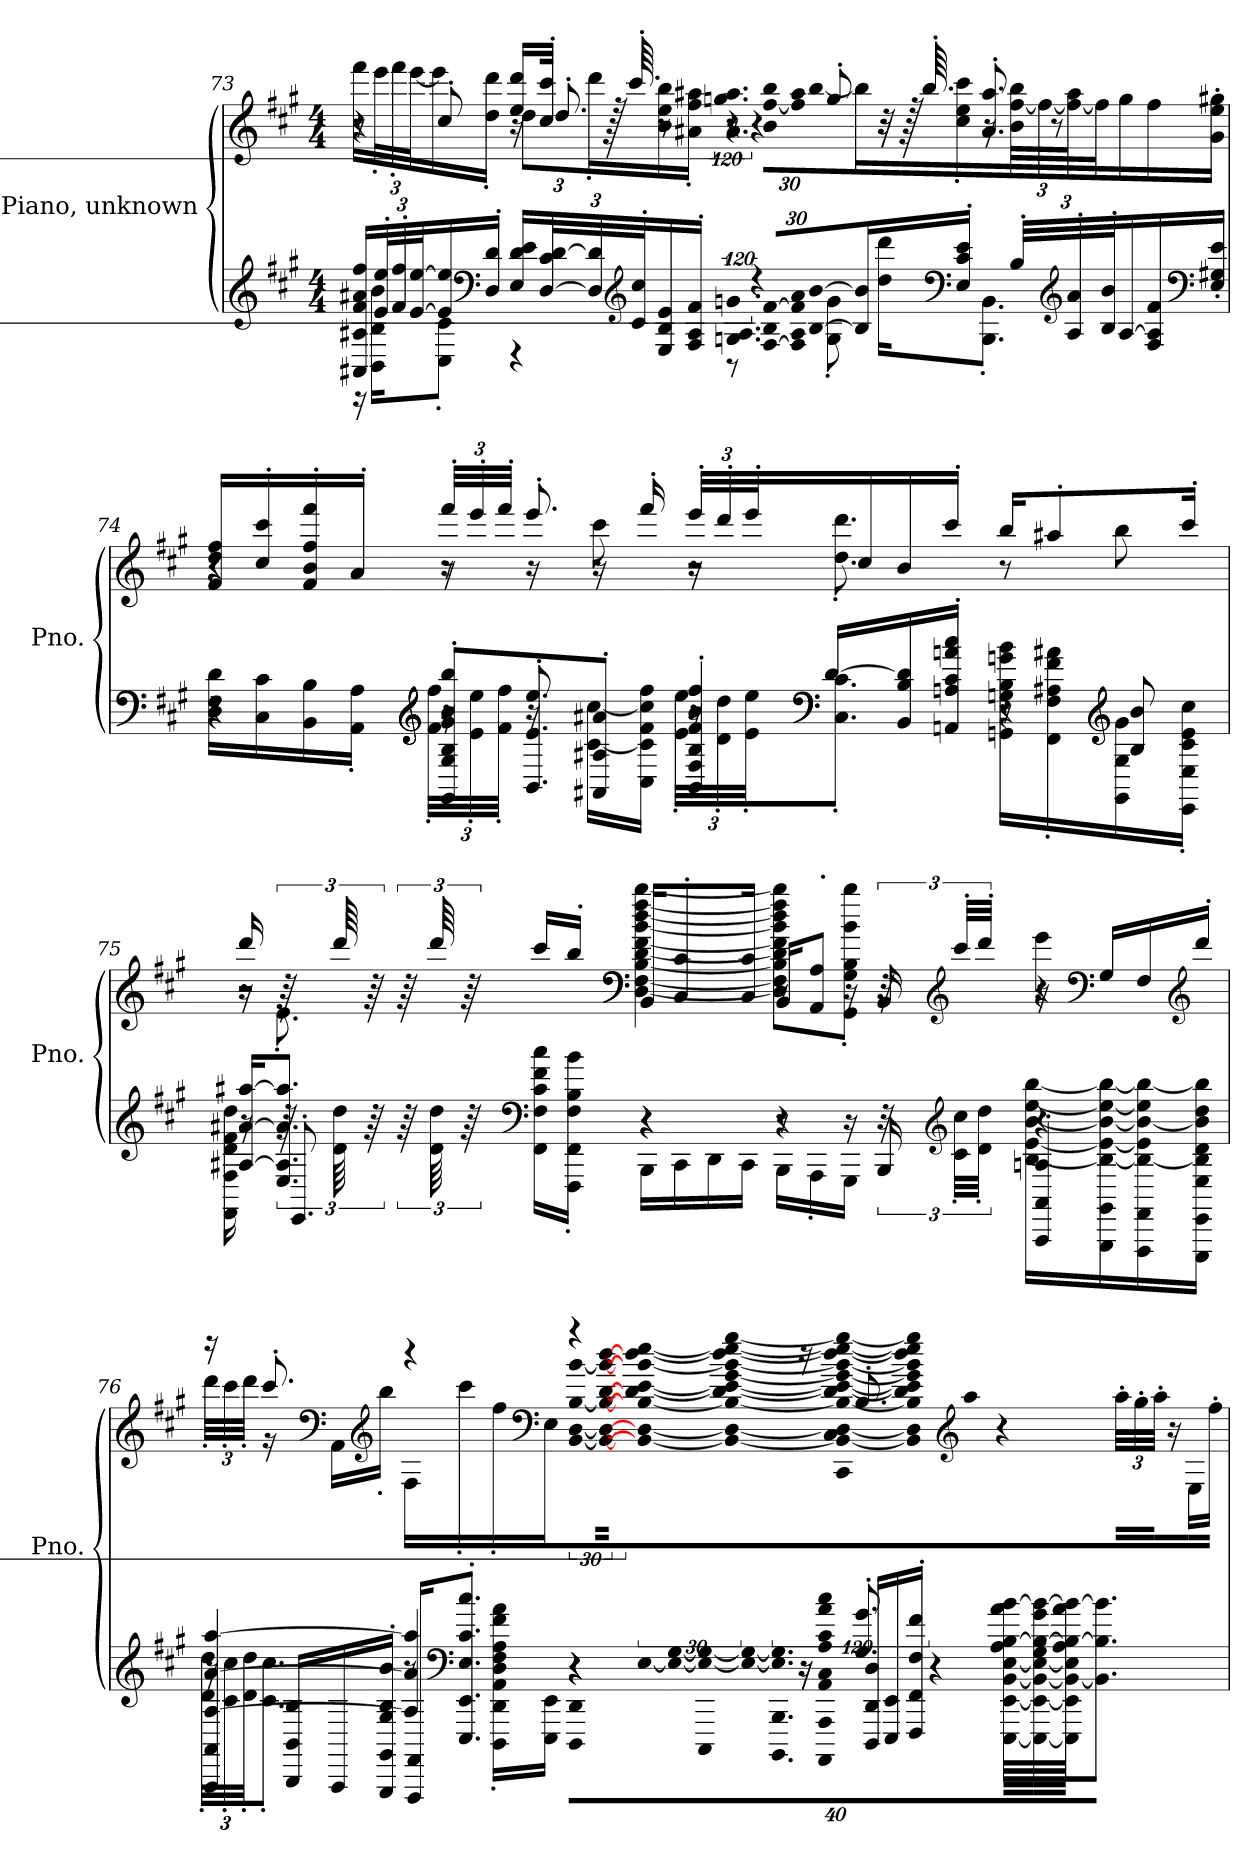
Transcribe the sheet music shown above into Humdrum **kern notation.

**kern	**kern
*part1	*part1
*staff2	*staff1
*I"Piano, unknown	*
*I'Pno.	*
!!LO:LB:g=z
*clefG2	*clefG2
*k[f#c#g#]	*k[f#c#g#]
*M4/4	*M4/4
=73	=73
*^	*^
*	*	*	*^
16AA#X/ 16A#X/ 16f#/ 16a#X/ 16ff#/LL	16r	8r	16fff#\LL	4r
*Xbrackettup	*	*	*Xbrackettup	*
48e/' 48ee/'L	16BB\ 16B\ 16b\KL	.	48eee'\L	.
48f#/' 48ff#/'	.	.	48fff#'\	.
[48e/ [48ee/J	.	.	[48eee\J	.
16e/] 16ee/]	8C#\' 8c#\'J	8cc#'/	16eee\]	.
*clefF4	*	*	*	*
16D/' 16d/'JJ	.	.	16dd\' 16ddd\'JJ	.
16E/ 16d/ 16e/LL	4r	16ee/ 16ddd/LL	12dd\L	16r
[48D/ 48c#/ [48d/L	.	32cc#/' 32ccc#/'JJk	.	8.dd'/
48D/] 48d/]	.	.	24ddd'\L	.
.	.	128r	.	.
.	.	64.ccc#'/	.	.
*clefG2	*	*	*	*
48c#/' 48cc#/'J	.	.	.	.
16E/ 16B/ 16e/	.	8r	16b\ 16ee\ 16bb\	.
16F#/' 16A#/' 16f#/'JJ	.	.	16a#X\' 16ff#\' 16aa#X\'JJ	.
*brackettup	*	*	*	*
!LO:N:vis=32.	!	!	!	!
*	*	*	*brackettup	*
!	!	!	!LO:N:vis=32.	!
1920%103Gn/ 1920%103A#/ 1920%103gn/	8r	8r	1920%103a#\ 1920%103ggn\ 1920%103aa#\	4r
!LO:N:vis=128	!	!	!LO:N:vis=128	!
1920%17r	.	.	1920%17r	.
!LO:N:vis=256	!	!	!LO:N:vis=256	!
[1920%17F#/ 1920%17B/ [1920%17f#/KLLLL	.	.	1920%17b\ [1920%17ff#\ 1920%17bb\KLLLL	.
!LO:N:vis=64	!	!	!LO:N:vis=64	!
960%17F#/] 960%17A#/ 960%17f#/] 960%17a#/J	.	.	960%17ff#\] 960%17aa#\J	.
!LO:N:vis=32	!	!	!LO:N:vis=32	!
[640%23B/ [640%23b/J	.	.	[640%23bb\J	.
16B/] 16b/]	8G\' 8g\'	8gg'/	16bb\]	.
*clefF4	*	*	*	*
16E/' 16c#/' 16e/'JJ	.	.	16cc#\' 16ee\' 16ccc#\'	.
*Xbrackettup	*	*	*Xbrackettup	*
48B'/LLL	16F#\ 16f#\KL	32r	96b\ [96ff#\ 96bb\LL	16r
.	.	.	96ff#\_	.
*clefG2	*	*	*	*
48A#/' 48a#/'	.	.	96ff#\_ 96aa#\J	.
.	.	128r	32ff#\J]	.
.	.	64.bb'/	.	.
48B/' 48b/'J	.	.	.	.
[16A#/	8.G\' 8.g\'J	16r	16gg\	8.a#/' 8.aa#/'
16F#/ 16A#/] 16f#/	.	8r	16ff#\	.
*clefF4	*	*	*	*
16E/' 16G#X/' 16e/'JJ	.	.	16g#\' 16ee\' 16gg#X\'JJ	.
!!LO:LB:g=z	!!	!!
=74	=74	=74	=74	=74
*	*^	*	*	*
4r	16D\ 16F#\ 16d\LL	4r	4r	4r	16f#/ 16dd/ 16ff#/LL
.	16C#\ 16c#\	.	.	.	16cc#/' 16ccc#/'
.	16BB\ 16B\	.	.	.	16f#/' 16b/' 16ff#/' 16fff#/'
.	16AA\' 16A\'JJ	.	.	.	16a'/JJ
*clefG2	*	*	*	*	*
8GG#/' 8G#/' 8B/' 8g#/' 8b/' 8bb/'L	48f#\' 48ff#\'LLL	16r	16r	8r	48fff#'/LLL
.	48e\' 48ee\'	.	.	.	48eee'/
.	48f#\' 48ff#\'JJJ	.	.	.	48fff#'/JJJ
.	16r	8.BB/' 8.e/' 8.ee/'	8.eee'/	.	16r
8AA#X/' 8A#X/' 8a#X/'J	[16c#\ [16cc#\LL	.	.	8ccc#\	16r
.	16C#\ 16c#\] 16f#\ 16cc#\] 16ff#\JJ	.	.	.	16fff#'/
4BB/' 4F#/' 4B/' 4f#/' 4b/' 4ff#/'	48e\' 48ee\'LLL	16r	2r	16r	48eee'/LLL
.	48d\' 48dd\'	.	.	.	48ddd'/
.	48e\' 48ee\'JJ	.	.	.	48eee'/J
*clefF4	*	*	*	*	*
.	8.C#\' 8.c#\'J	[16d/LL	.	8.dd\' 8.ddd\'	16cc#/
.	.	16BB/ 16B/ 16d/]	.	.	16b/
.	.	16AAn/' 16An/' 16c#/' 16an/' 16cc#/'JJ	.	.	16ccc#'/JJ
4r	16GGn\ 16Gn\ 16B\ 16gn\ 16b\LL	8r	.	8r	16bb/KL
.	16FF#\' 16F#\' 16A#X\' 16f#\' 16a#X\'	.	.	.	8aa#X'/
*clefG2	*	*	*	*	*
.	16GG\ 16G\ 16g\	8B/ 8b/	.	8bb\	.
.	16EE\' 16E\' 16c#\' 16e\' 16cc#\'JJ	.	.	.	16ccc#'/Jk
!!LO:LB:g=z	!!	!!
=75	=75	=75	=75	=75	=75
[16A#X/ [16a#X/ [16aa#X/KL	16FF#\ 16F#\ 16d\ 16f#\ 16dd\	16r	16ddd/	16r	2r
*	*brackettup	*	*brackettup	*	*
8.E/ 8.A#/] 8.a#/] 8.aa#/]J	96r	8.EE'/	96r	8.e'\	.
.	96d\ 96dd\	.	96ddd/	.	.
.	96r	.	96r	.	.
.	96r	.	96r	.	.
.	96d\ 96dd\	.	96ddd/	.	.
.	96r	.	96r	.	.
*clefF4	*	*	*	*	*
.	16FF#\ 16F#\ 16c#\ 16f#\ 16cc#\LL	.	16ccc#/LL	.	.
.	16FFF#\' 16FF#\' 16F#\' 16B\' 16b\'JJ	.	16bb'/JJ	.	.
*	*	*	*clefF4	*	*
4r	16BBB\LL	4r	16BB/KL	[4D\ [4F#\ [4B\ [4d\ [4f#\ [4b\ [4dd\ [4ff#\ [4bb\	.
.	16CC#\	.	8C#/' 8c#/'	.	.
.	16DD\	.	.	.	.
.	16CC#\JJ	.	16C#/ 16c#/Jk	.	.
4r	16BBB\LL	8r	16BB/KL	8D\] 8F#\] 8B\] 8d\] 8f#\] 8b\] 8dd\] 8ff#\] 8bb\]L	8r
.	16AAA'\	.	8AA/' 8A/'J	.	.
.	16GGG#\JJ	16r	.	8GG#\' 8G#\' 8B\' 8b\' 8bb\'J	16r
.	48r	16BBB/	48r	.	16BB/
*clefG2	*	*	*clefG2	*	*
.	48c#\' 48cc#\'LLL	.	48ccc#'/LLL	.	.
.	48d\' 48dd\'JJJ	.	48ddd'/JJJ	.	.
4AAA/' 4AA/' 4An/'	[16B\ [16e\ [16b\ [16ee\ [16bb\LL	4r	16r	4eee\	4r
*	*	*	*clefF4	*	*
.	16GGG#\ 16GG#\ 16B\_ 16e\_ 16b\_ 16ee\_ 16bb\_	.	16G#/LL	.	.
.	16FFF#\ 16FF#\ 16B\_ 16e\] 16b\_ 16ee\] 16bb\_	.	16F#/	.	.
*	*	*	*clefG2	*	*
.	16EEE\ 16EE\ 16E\ 16B\] 16d\ 16b\] 16dd\ 16bb\]JJ	.	16ddd'/JJ	.	.
*	*	*	*	*v	*v
!!LO:LB:g=z
=76	=76	=76	=76	=76
*	*Xbrackettup	*	*	*Xbrackettup
4AAA/ 4AA/ [4A/ [4a/ [4aa/	48d\' 48dd\'LLL	16r	16r	48ddd'\LLL
.	48c#\' 48cc#\'	.	.	48ccc#'\
.	48d\' 48dd\'JJ	.	.	48ddd'\JJJ
.	8.c#\' 8.cc#\'J	16BBB/ 16BB/ 16B/LL	8.ccc#'/	16r
*	*	*	*clefF4	*
.	.	16AAA/	.	16AA\LL
*	*	*	*clefG2	*
.	.	16GGG#/' 16GG#/' 16G#/' 16B/' 16b/'JJ	.	16bb'\JJ
4A/] 4a/] 4aa/]	8r	16FFF#/ 16FF#/KL	4r	16F#\LL
*clefF4	*	*	*	*
.	.	8.EEE/' 8.EE/' 8.E/' 8.c#/' 8.cc#/'J	.	16ccc#'\
.	16DDD\' 16DD\' 16AA\' 16D\' 16F#\' 16A\' 16f#\' 16a\'LL	.	.	16ff#'\
*	*	*	*clefF4	*
.	16EEE\ 16EE\JJ	.	.	16E\
*	*brackettup	*	*	*
!	!LO:N:vis=32	!	!	!
*	*	*	*	*brackettup
!	!	!	!	!LO:N:vis=64
4r	640%23DDD\ 640%23DD\LLL	4r	4r	[960%17BB\ [960%17D\ [960%17B\ [960%17b\LL
!	!	!	!	!LO:N:vis=64
.	.	.	.	960%17BB\_ 960%17D\_ 960%17B\_ [960%17d\ 960%17b\_ [960%17dd\
.	.	.	.	1920ryy
!	!LO:N:vis=64	!	!	!LO:N:vis=64
.	[960%17E\L	.	.	960%17BB\_ 960%17D\_ 960%17B\_ 960%17d\_ [960%17e\ 960%17b\_ 960%17dd\_ [960%17ee\
!	!LO:N:vis=64	!	!	!LO:N:vis=64
.	960%17E\_ [960%17G#\J	.	.	960%17BB\_ 960%17D\_ 960%17B\_ 960%17d\_ 960%17e\_ [960%17g#\ 960%17b\_ 960%17dd\_ 960%17ee\_ [960%17gg#\J
!	!LO:N:vis=32	!	!	!LO:N:vis=32
.	640%23CCC#\ 640%23E\_ 640%23G#\_	.	.	640%23CC#\ 640%23BB\_ 640%23C#\ 640%23D\_ 640%23B\_ 640%23d\_ 640%23e\_ 640%23g#\_ 640%23b\_ 640%23dd\_ 640%23ee\_ 640%23gg#\_J
!	!LO:N:vis=64	!	!	!LO:N:vis=16
.	960%17E\_ 960%17G#\_K	.	.	1920%137BB\] 1920%137D\] 1920%137B\] 1920%137d\] 1920%137e\] 1920%137g#\] 1920%137b\] 1920%137dd\] 1920%137ee\] 1920%137gg#\]
!	!LO:N:vis=32.	!	!	!
.	1920%103BBBB\ 1920%103BBB\ 1920%103E\] 1920%103G#\]	.	.	.
*	*	*	*clefG2	*
!	!LO:N:vis=32	!	!	!LO:N:vis=32
.	640%23AAAA\ 640%23AAA\ 640%23AA\ 640%23C#\ 640%23A\ 640%23c#\ 640%23a\ 640%23cc#\JJJ	.	.	640%23aa\JJk
!	!LO:N:vis=32	!	!	!LO:N:vis=32
.	640%23r	.	.	640%23r
16r	.	16r	16r	.
*	*Xbrackettup	*	*	*Xbrackettup
.	[48EEE\ [48EE\ [48BB\ [48E\ 48A\ [48B\ 48a\ [48b\LLL	.	.	48aa'\LLL
.	48EEE\_ 48EE\_ 48BB\_ 48E\_ 48G#\ 48B\_ 48g#\ 48b\_	.	.	48gg#'\
.	48EEE\] 48EE\] 48BB\_ 48E\] 48A\ 48B\_ 48a\ 48b\_JJ	.	.	48aa'\JJJ
8.G#/' 8.g#/'	.	16DDD/ 16DD/ 16D/LL	8.gg#'/	.
.	8.BB\] 8.B\] 8.b\]J	.	.	16r
.	.	16EEE/ 16EE/	.	.
.	.	.	.	16E\LL
.	.	16FFF#/' 16FF#/' 16F#/' 16f#/'JJ	.	.
.	.	.	.	16ff#'\JJ
1920ryy	.	1920ryy	1920ryy	.
*v	*v	*v	*	*
*	*v	*v
=	=
*-	*-
